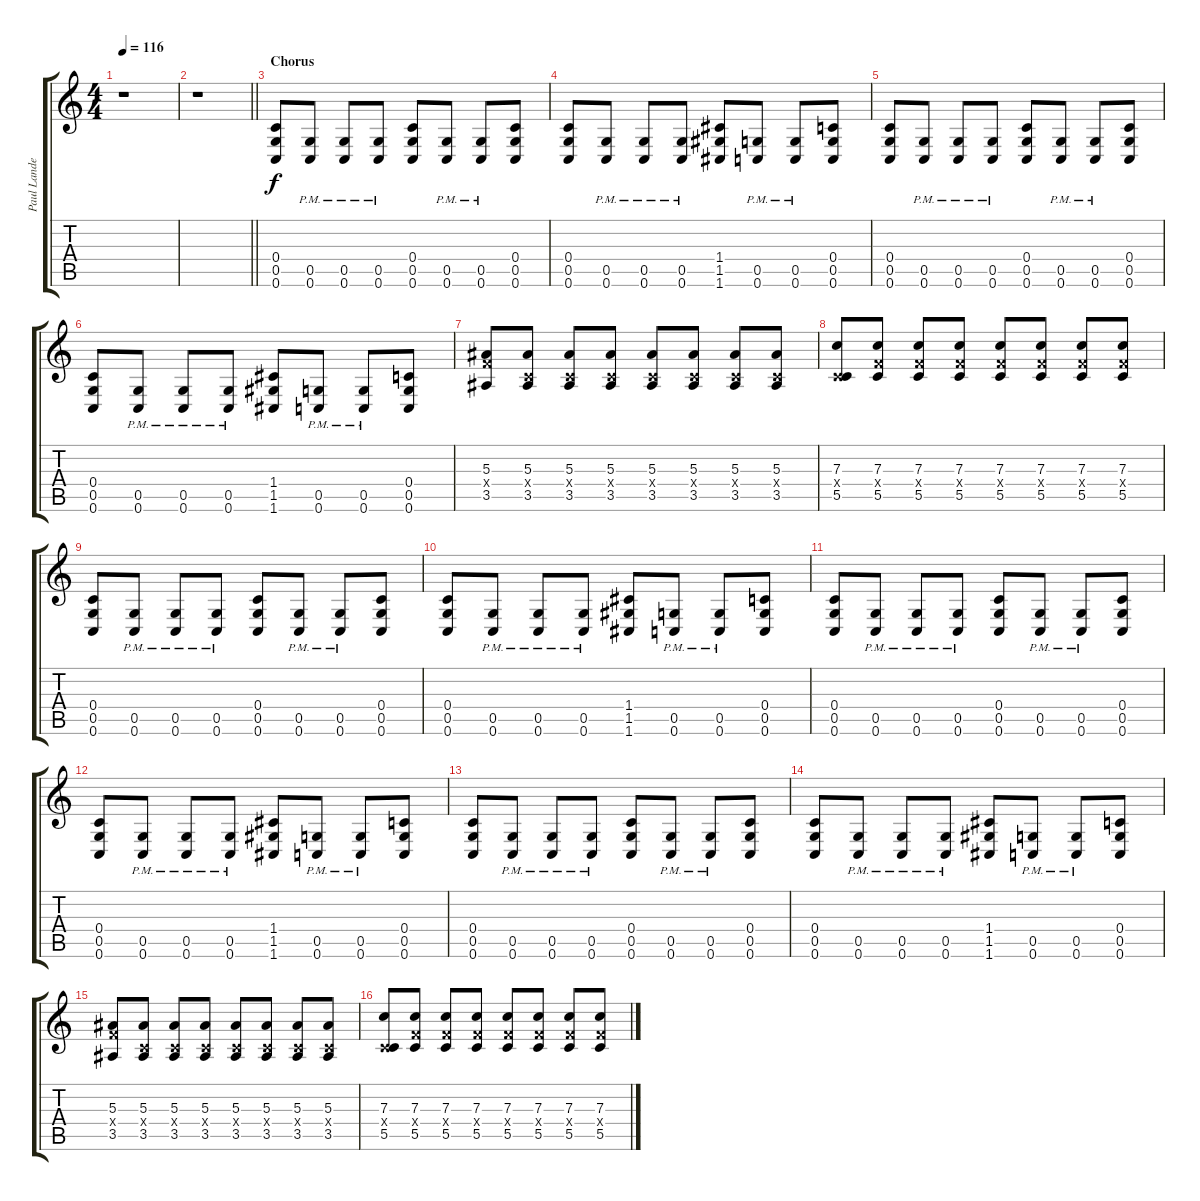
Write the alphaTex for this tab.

\track ("Paul Landers" "Paul Lande") {instrument distortionguitar}
\staff {score tabs}
\tuning (D4 A3 F3 C3 G2 C2) {hide}
\ts (4 4)
\tempo 116
\clef g2
\ks c
r.1{dy f} |
\barLineRight lightlight
r.1 |
\section ("" "Chorus")
(0.4 0.5 0.6).8 (0.5{pm} 0.6).8 (0.5{pm} 0.6).8 (0.5{pm} 0.6).8 (0.4 0.5 0.6).8 (0.5{pm} 0.6).8 (0.5{pm} 0.6).8 (0.4 0.5 0.6).8 |
(0.4 0.5 0.6).8 (0.5{pm} 0.6).8 (0.5{pm} 0.6).8 (0.5{pm} 0.6).8 (1.4 1.5 1.6).8 (0.5{pm} 0.6).8 (0.5{pm} 0.6).8 (0.4 0.5 0.6).8 |
(0.4 0.5 0.6).8 (0.5{pm} 0.6).8 (0.5{pm} 0.6).8 (0.5{pm} 0.6).8 (0.4 0.5 0.6).8 (0.5{pm} 0.6).8 (0.5{pm} 0.6).8 (0.4 0.5 0.6).8 |
(0.4 0.5 0.6).8 (0.5{pm} 0.6).8 (0.5{pm} 0.6).8 (0.5{pm} 0.6).8 (1.4 1.5 1.6).8 (0.5{pm} 0.6).8 (0.5{pm} 0.6).8 (0.4 0.5 0.6).8 |
(5.3 5.4{x} 3.5).8 (5.3 0.4{x} 3.5).8 (5.3 0.4{x} 3.5).8 (5.3 0.4{x} 3.5).8 (5.3 0.4{x} 3.5).8 (5.3 0.4{x} 3.5).8 (5.3 0.4{x} 3.5).8 (5.3 0.4{x} 3.5).8 |
(7.3 0.4{x} 5.5).8 (7.3 5.4{x} 5.5).8 (7.3 5.4{x} 5.5).8 (7.3 5.4{x} 5.5).8 (7.3 5.4{x} 5.5).8 (7.3 5.4{x} 5.5).8 (7.3 5.4{x} 5.5).8 (7.3 5.4{x} 5.5).8 |
(0.4 0.5 0.6).8 (0.5{pm} 0.6).8 (0.5{pm} 0.6).8 (0.5{pm} 0.6).8 (0.4 0.5 0.6).8 (0.5{pm} 0.6).8 (0.5{pm} 0.6).8 (0.4 0.5 0.6).8 |
(0.4 0.5 0.6).8 (0.5{pm} 0.6).8 (0.5{pm} 0.6).8 (0.5{pm} 0.6).8 (1.4 1.5 1.6).8 (0.5{pm} 0.6).8 (0.5{pm} 0.6).8 (0.4 0.5 0.6).8 |
(0.4 0.5 0.6).8 (0.5{pm} 0.6).8 (0.5{pm} 0.6).8 (0.5{pm} 0.6).8 (0.4 0.5 0.6).8 (0.5{pm} 0.6).8 (0.5{pm} 0.6).8 (0.4 0.5 0.6).8 |
(0.4 0.5 0.6).8 (0.5{pm} 0.6).8 (0.5{pm} 0.6).8 (0.5{pm} 0.6).8 (1.4 1.5 1.6).8 (0.5{pm} 0.6).8 (0.5{pm} 0.6).8 (0.4 0.5 0.6).8 |
(0.4 0.5 0.6).8 (0.5{pm} 0.6).8 (0.5{pm} 0.6).8 (0.5{pm} 0.6).8 (0.4 0.5 0.6).8 (0.5{pm} 0.6).8 (0.5{pm} 0.6).8 (0.4 0.5 0.6).8 |
(0.4 0.5 0.6).8 (0.5{pm} 0.6).8 (0.5{pm} 0.6).8 (0.5{pm} 0.6).8 (1.4 1.5 1.6).8 (0.5{pm} 0.6).8 (0.5{pm} 0.6).8 (0.4 0.5 0.6).8 |
(5.3 5.4{x} 3.5).8 (5.3 0.4{x} 3.5).8 (5.3 0.4{x} 3.5).8 (5.3 0.4{x} 3.5).8 (5.3 0.4{x} 3.5).8 (5.3 0.4{x} 3.5).8 (5.3 0.4{x} 3.5).8 (5.3 0.4{x} 3.5).8 |
(7.3 0.4{x} 5.5).8 (7.3 5.4{x} 5.5).8 (7.3 5.4{x} 5.5).8 (7.3 5.4{x} 5.5).8 (7.3 5.4{x} 5.5).8 (7.3 5.4{x} 5.5).8 (7.3 5.4{x} 5.5).8 (7.3 5.4{x} 5.5).8
